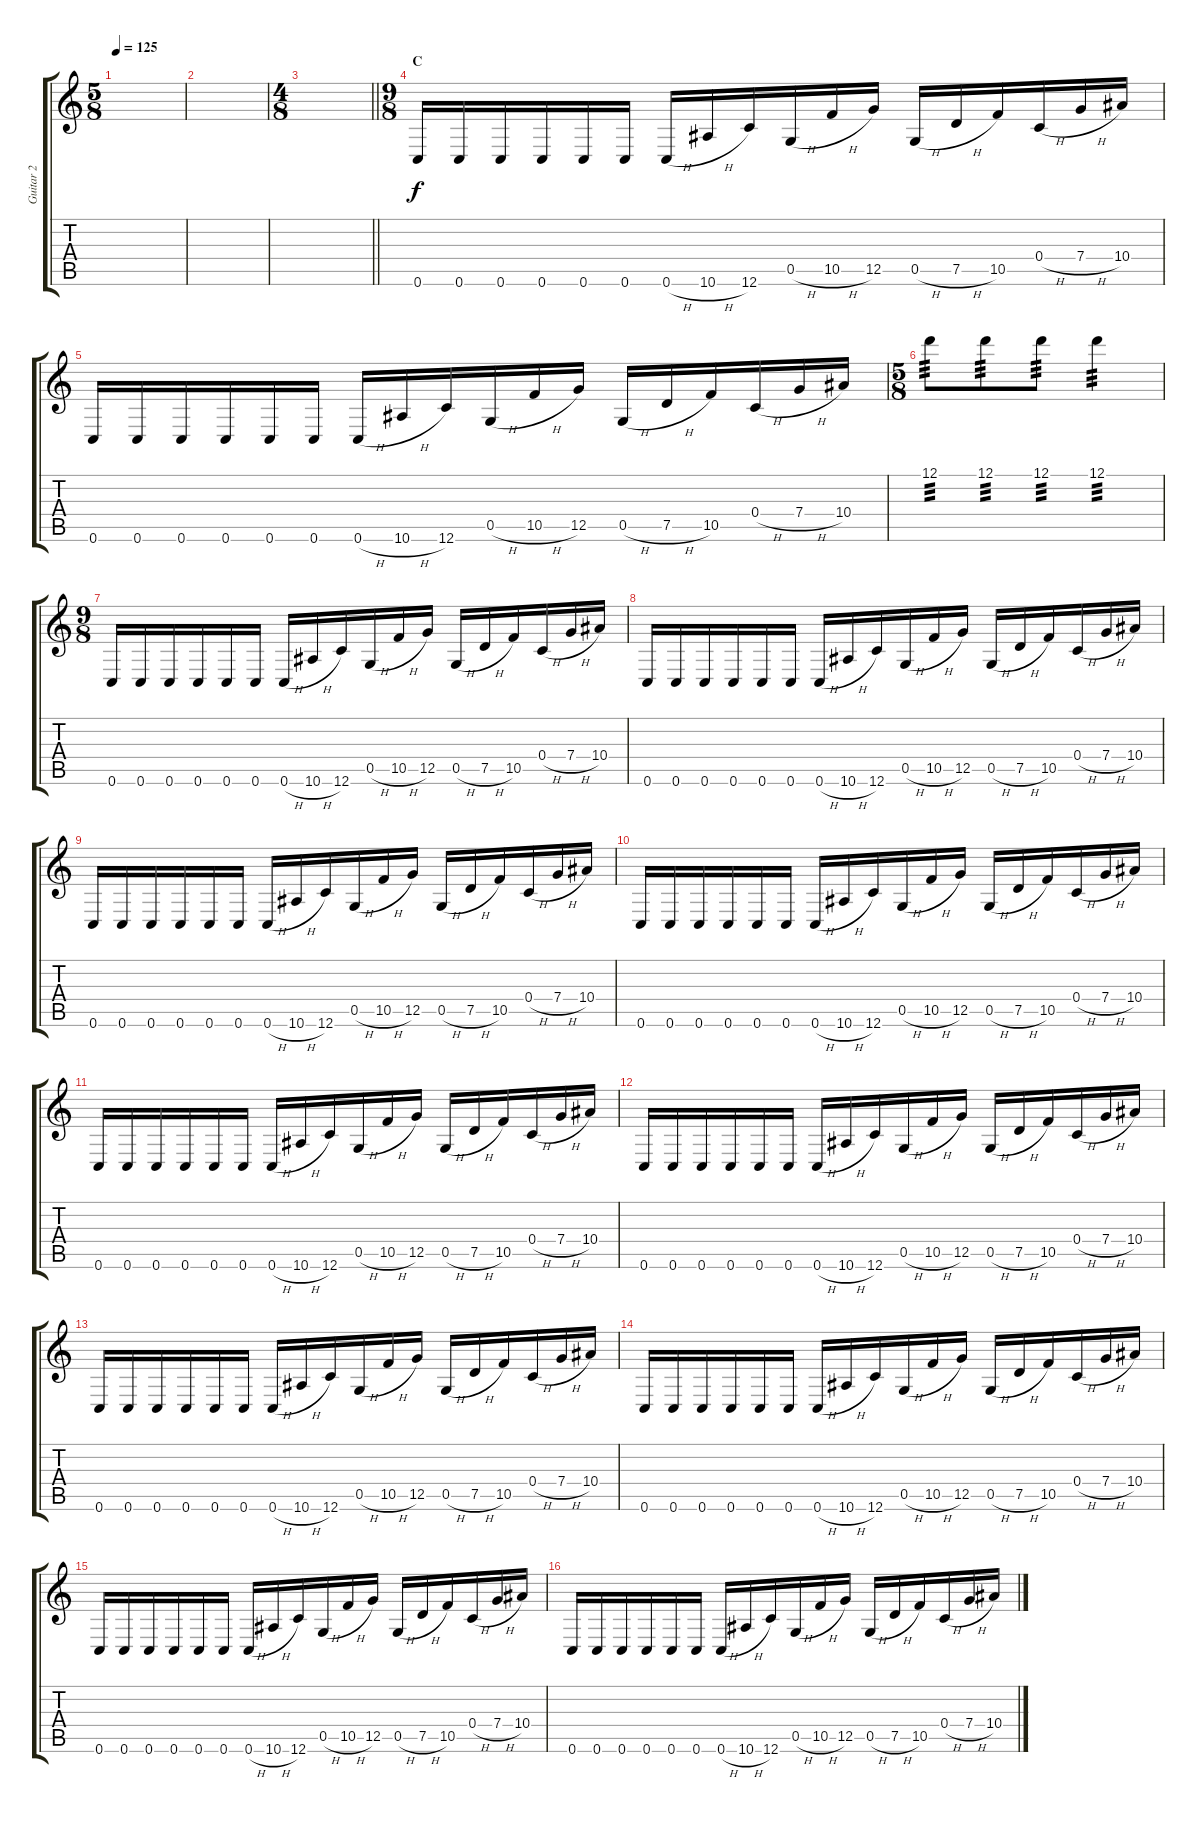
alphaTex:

\track ("Guitar 2" "Guitar 2") {instrument overdrivenguitar}
\staff {score tabs}
\tuning (D4 A3 F3 C3 G2 C2) {hide}
\ts (5 8)
\tempo 125
\clef g2
\ks c
|
|
\ts (4 8)
\barLineRight lightlight
|
\ts (9 8)
\section ("" "C")
0.6.16 0.6.16 0.6.16 0.6.16 0.6.16 0.6.16 0.6{h}.16 10.6{h}.16 12.6.16 0.5{h}.16 10.5{h}.16 12.5.16 0.5{h}.16 7.5{h}.16 10.5.16 0.4{h}.16 7.4{h}.16 10.4.16 |
0.6.16 0.6.16 0.6.16 0.6.16 0.6.16 0.6.16 0.6{h}.16 10.6{h}.16 12.6.16 0.5{h}.16 10.5{h}.16 12.5.16 0.5{h}.16 7.5{h}.16 10.5.16 0.4{h}.16 7.4{h}.16 10.4.16 |
\ts (5 8)
12.1.8{tp 3} 12.1.8{tp 3} 12.1.8{tp 3} 12.1.4{tp 3} |
\ts (9 8)
0.6.16 0.6.16 0.6.16 0.6.16 0.6.16 0.6.16 0.6{h}.16 10.6{h}.16 12.6.16 0.5{h}.16 10.5{h}.16 12.5.16 0.5{h}.16 7.5{h}.16 10.5.16 0.4{h}.16 7.4{h}.16 10.4.16 |
0.6.16 0.6.16 0.6.16 0.6.16 0.6.16 0.6.16 0.6{h}.16 10.6{h}.16 12.6.16 0.5{h}.16 10.5{h}.16 12.5.16 0.5{h}.16 7.5{h}.16 10.5.16 0.4{h}.16 7.4{h}.16 10.4.16 |
0.6.16 0.6.16 0.6.16 0.6.16 0.6.16 0.6.16 0.6{h}.16 10.6{h}.16 12.6.16 0.5{h}.16 10.5{h}.16 12.5.16 0.5{h}.16 7.5{h}.16 10.5.16 0.4{h}.16 7.4{h}.16 10.4.16 |
0.6.16 0.6.16 0.6.16 0.6.16 0.6.16 0.6.16 0.6{h}.16 10.6{h}.16 12.6.16 0.5{h}.16 10.5{h}.16 12.5.16 0.5{h}.16 7.5{h}.16 10.5.16 0.4{h}.16 7.4{h}.16 10.4.16 |
0.6.16 0.6.16 0.6.16 0.6.16 0.6.16 0.6.16 0.6{h}.16 10.6{h}.16 12.6.16 0.5{h}.16 10.5{h}.16 12.5.16 0.5{h}.16 7.5{h}.16 10.5.16 0.4{h}.16 7.4{h}.16 10.4.16 |
0.6.16 0.6.16 0.6.16 0.6.16 0.6.16 0.6.16 0.6{h}.16 10.6{h}.16 12.6.16 0.5{h}.16 10.5{h}.16 12.5.16 0.5{h}.16 7.5{h}.16 10.5.16 0.4{h}.16 7.4{h}.16 10.4.16 |
0.6.16 0.6.16 0.6.16 0.6.16 0.6.16 0.6.16 0.6{h}.16 10.6{h}.16 12.6.16 0.5{h}.16 10.5{h}.16 12.5.16 0.5{h}.16 7.5{h}.16 10.5.16 0.4{h}.16 7.4{h}.16 10.4.16 |
0.6.16 0.6.16 0.6.16 0.6.16 0.6.16 0.6.16 0.6{h}.16 10.6{h}.16 12.6.16 0.5{h}.16 10.5{h}.16 12.5.16 0.5{h}.16 7.5{h}.16 10.5.16 0.4{h}.16 7.4{h}.16 10.4.16 |
0.6.16 0.6.16 0.6.16 0.6.16 0.6.16 0.6.16 0.6{h}.16 10.6{h}.16 12.6.16 0.5{h}.16 10.5{h}.16 12.5.16 0.5{h}.16 7.5{h}.16 10.5.16 0.4{h}.16 7.4{h}.16 10.4.16 |
0.6.16 0.6.16 0.6.16 0.6.16 0.6.16 0.6.16 0.6{h}.16 10.6{h}.16 12.6.16 0.5{h}.16 10.5{h}.16 12.5.16 0.5{h}.16 7.5{h}.16 10.5.16 0.4{h}.16 7.4{h}.16 10.4.16
